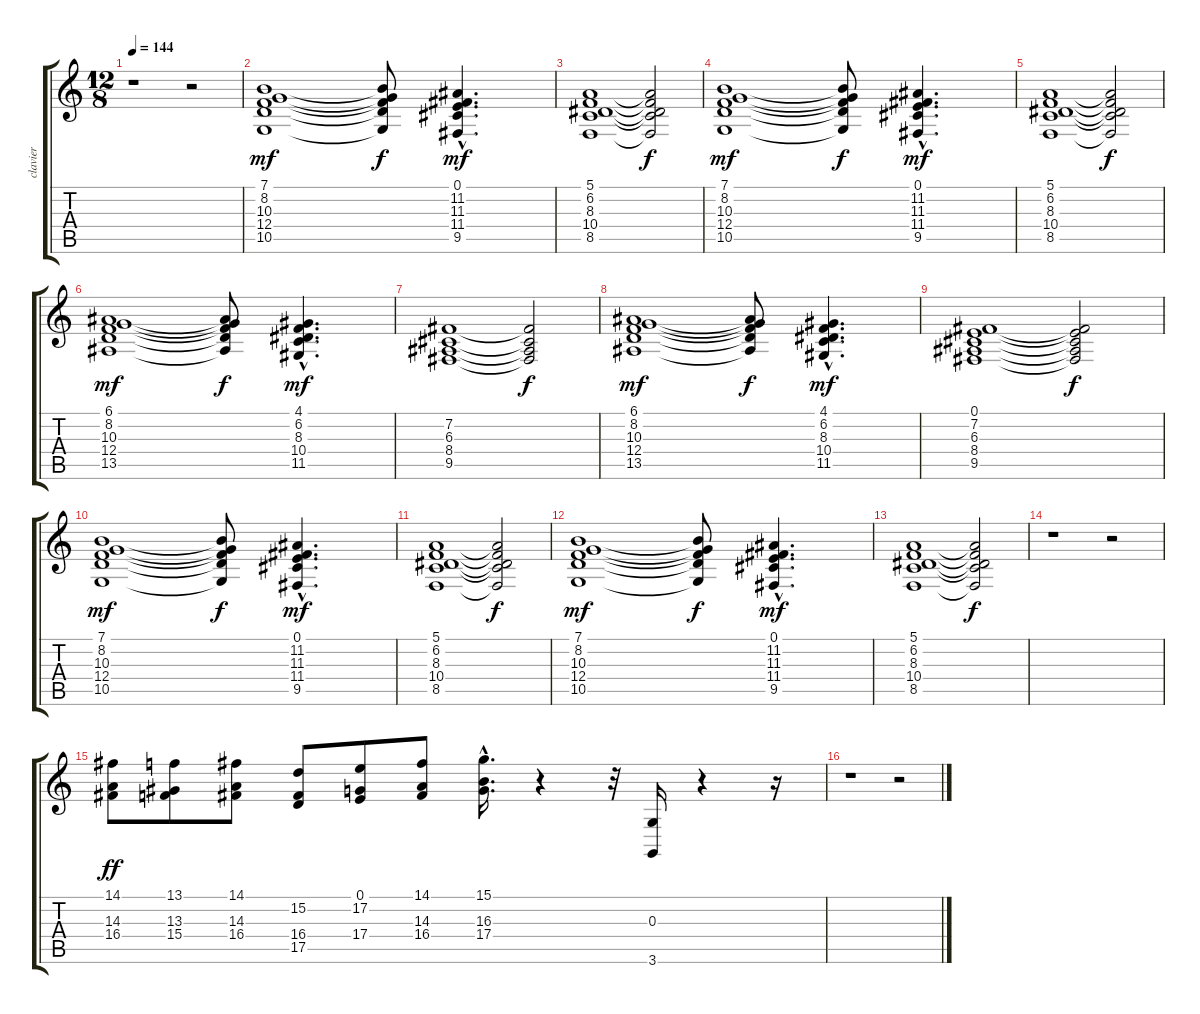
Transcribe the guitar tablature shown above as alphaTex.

\track ("clavier" "clavier") {instrument electricpiano1}
\staff {score tabs}
\tuning (E4 B3 G3 D3 A2 E2) {hide}
\ts (12 8)
\tempo 144
\clef g2
\ks c
r.1{dy mf instrument electricpiano1} r.2 |
(7.1 8.2 10.3 12.4 10.5).1 (7.1{t} 8.2{t} 10.3{t} 12.4{t} 10.5{t}).8{dy f} (0.1{hac} 11.2{hac} 11.3{hac} 11.4{hac} 9.5{hac}).4{d dy mf} |
(5.1 6.2 8.3 10.4 8.5).1 (5.1{t} 6.2{t} 8.3{t} 10.4{t} 8.5{t}).2{dy f} |
(7.1 8.2 10.3 12.4 10.5).1{dy mf} (7.1{t} 8.2{t} 10.3{t} 12.4{t} 10.5{t}).8{dy f} (0.1{hac} 11.2{hac} 11.3{hac} 11.4{hac} 9.5{hac}).4{d dy mf} |
(5.1 6.2 8.3 10.4 8.5).1 (5.1{t} 6.2{t} 8.3{t} 10.4{t} 8.5{t}).2{dy f} |
(6.1 8.2 10.3 12.4 13.5).1{dy mf} (6.1{t} 8.2{t} 10.3{t} 12.4{t} 13.5{t}).8{dy f} (4.1{hac} 6.2{hac} 8.3{hac} 10.4{hac} 11.5{hac}).4{d dy mf} |
(7.2 6.3 8.4 9.5).1 (7.2{t} 6.3{t} 8.4{t} 9.5{t}).2{dy f} |
(6.1 8.2 10.3 12.4 13.5).1{dy mf} (6.1{t} 8.2{t} 10.3{t} 12.4{t} 13.5{t}).8{dy f} (4.1{hac} 6.2{hac} 8.3{hac} 10.4{hac} 11.5{hac}).4{d dy mf} |
(0.1 7.2 6.3 8.4 9.5).1 (0.1{t} 7.2{t} 6.3{t} 8.4{t} 9.5{t}).2{dy f} |
(7.1 8.2 10.3 12.4 10.5).1{dy mf} (7.1{t} 8.2{t} 10.3{t} 12.4{t} 10.5{t}).8{dy f} (0.1{hac} 11.2{hac} 11.3{hac} 11.4{hac} 9.5{hac}).4{d dy mf} |
(5.1 6.2 8.3 10.4 8.5).1 (5.1{t} 6.2{t} 8.3{t} 10.4{t} 8.5{t}).2{dy f} |
(7.1 8.2 10.3 12.4 10.5).1{dy mf} (7.1{t} 8.2{t} 10.3{t} 12.4{t} 10.5{t}).8{dy f} (0.1{hac} 11.2{hac} 11.3{hac} 11.4{hac} 9.5{hac}).4{d dy mf} |
(5.1 6.2 8.3 10.4 8.5).1 (5.1{t} 6.2{t} 8.3{t} 10.4{t} 8.5{t}).2{dy f} |
r.1 r.2 |
(14.1 14.3 16.4).8{dy ff} (13.1 13.3 15.4).8 (14.1 14.3 16.4).8 (15.2 16.4 17.5).8 (0.1 17.2 17.4).8 (14.1 14.3 16.4).8 (15.1{hac} 16.3{hac} 17.4{hac}).16{d} r.4 r.32 (0.3 3.6).16 r.4 r.16 |
r.1 r.2
